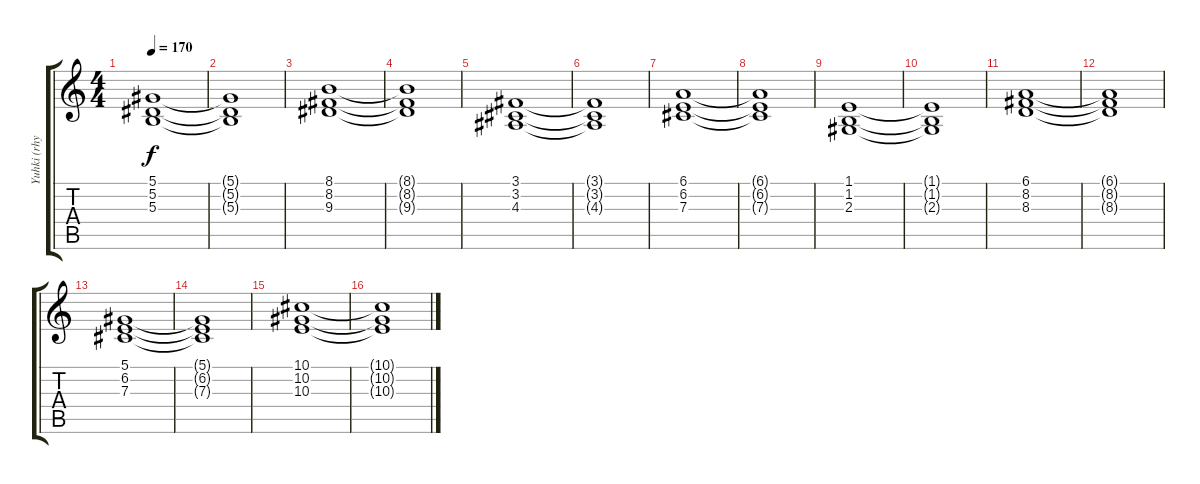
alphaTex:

\track ("Yuhki (rhythm)" "Yuhki (rhy") {instrument stringensemble1}
\staff {score tabs}
\tuning (Eb4 Bb3 Gb3 Db3 Ab2 Eb2) {hide}
\ts (4 4)
\tempo 170
\clef g2
\ks c
(5.1 5.2 5.3).1{dy f} |
(5.1{t} 5.2{t} 5.3{t}).1 |
(8.1 8.2 9.3).1 |
(8.1{t} 8.2{t} 9.3{t}).1 |
(3.1 3.2 4.3).1 |
(3.1{t} 3.2{t} 4.3{t}).1 |
(6.1 6.2 7.3).1 |
(6.1{t} 6.2{t} 7.3{t}).1 |
(1.1 1.2 2.3).1 |
(1.1{t} 1.2{t} 2.3{t}).1 |
(6.1 8.2 8.3).1 |
(6.1{t} 8.2{t} 8.3{t}).1 |
(5.1 6.2 7.3).1 |
(5.1{t} 6.2{t} 7.3{t}).1 |
(10.1 10.2 10.3).1 |
(10.1{t} 10.2{t} 10.3{t}).1
